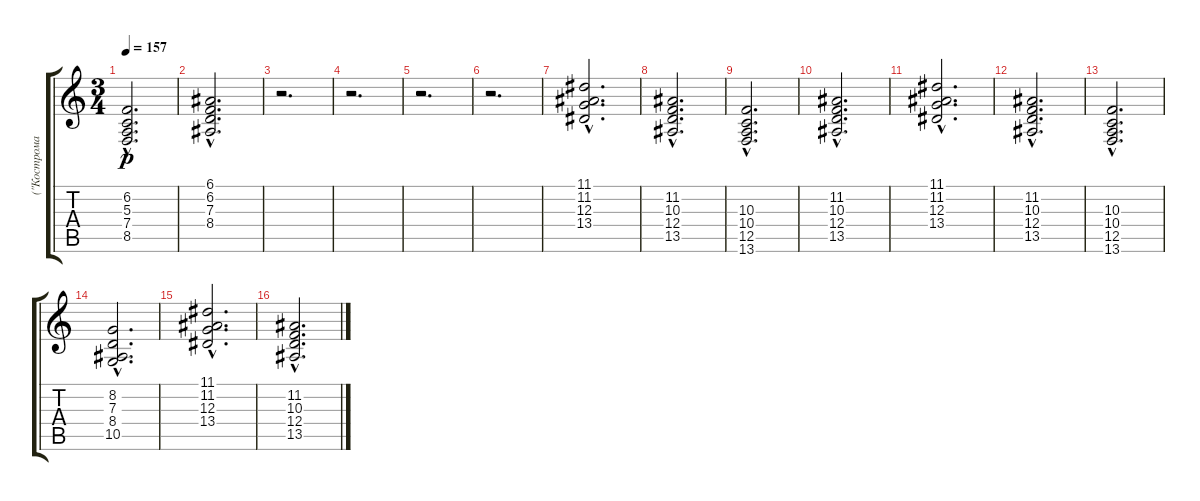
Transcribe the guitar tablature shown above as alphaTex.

\track ("(\"Кострома mon amour\"," "(\"Кострома") {instrument stringensemble1}
\staff {score tabs}
\tuning (E4 B3 G3 D3 A2 E2) {hide}
\ts (3 4)
\tempo 157
\clef g2
\ks c
(6.2{hac} 5.3{hac} 7.4{hac} 8.5{hac}).2{d dy p} |
(6.1{hac} 6.2{hac} 7.3{hac} 8.4{hac}).2{d} |
r.2{d} |
r.2{d} |
r.2{d} |
r.2{d} |
(11.1{hac} 11.2{hac} 12.3{hac} 13.4{hac}).2{d} |
(11.2{hac} 10.3{hac} 12.4{hac} 13.5{hac}).2{d} |
(10.3{hac} 10.4{hac} 12.5{hac} 13.6{hac}).2{d} |
(11.2{hac} 10.3{hac} 12.4{hac} 13.5{hac}).2{d} |
(11.1{hac} 11.2{hac} 12.3{hac} 13.4{hac}).2{d} |
(11.2{hac} 10.3{hac} 12.4{hac} 13.5{hac}).2{d} |
(10.3{hac} 10.4{hac} 12.5{hac} 13.6{hac}).2{d} |
(8.2{hac} 7.3{hac} 8.4{hac} 10.5{hac}).2{d} |
(11.1{hac} 11.2{hac} 12.3{hac} 13.4{hac}).2{d} |
(11.2{hac} 10.3{hac} 12.4{hac} 13.5{hac}).2{d}
